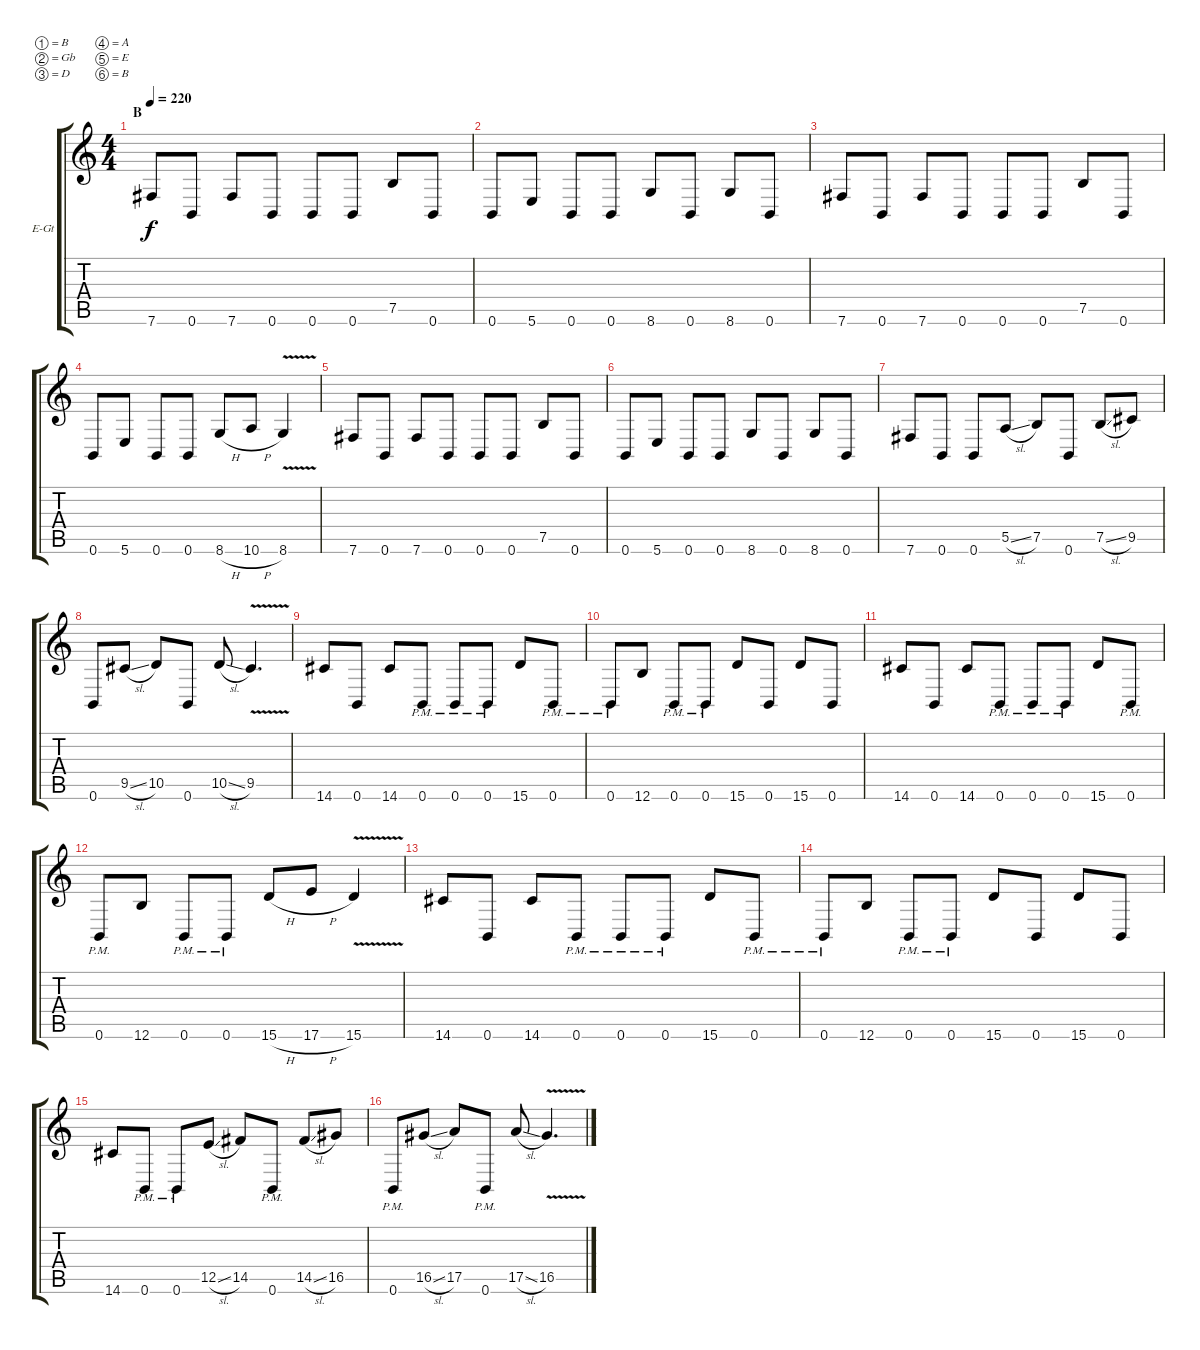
\bracketExtendMode groupsimilarinstruments
\firstSystemTrackNameOrientation horizontal
\otherSystemsTrackNameOrientation horizontal
\track ("Rhythm Guitar" "E-Gt") {instrument distortionguitar}
\staff {score tabs}
\tuning (B3 Gb3 D3 A2 E2 B1)
\ts (4 4)
\section ("" "B")
\tempo 220
\clef g2
\ks c
7.6.8{dy f} 0.6.8 7.6.8 0.6.8 0.6.8 0.6.8 7.5.8 0.6.8 |
0.6.8 5.6.8 0.6.8 0.6.8 8.6.8 0.6.8 8.6.8 0.6.8 |
7.6.8 0.6.8 7.6.8 0.6.8 0.6.8 0.6.8 7.5.8 0.6.8 |
0.6.8 5.6.8 0.6.8 0.6.8 8.6{h}.8 10.6{h}.8 8.6{v}.4 |
7.6.8 0.6.8 7.6.8 0.6.8 0.6.8 0.6.8 7.5.8 0.6.8 |
0.6.8 5.6.8 0.6.8 0.6.8 8.6.8 0.6.8 8.6.8 0.6.8 |
7.6.8 0.6.8 0.6.8 5.5{sl}.8 7.5.8 0.6.8 7.5{sl}.8 9.5.8 |
0.6.8 9.5{sl}.8 10.5.8 0.6.8 10.5{sl}.8 9.5{v}.4{d} |
14.6.8 0.6.8 14.6.8 0.6{pm}.8 0.6{pm}.8 0.6{pm}.8 15.6.8 0.6{pm}.8 |
0.6{pm}.8 12.6.8 0.6{pm}.8 0.6{pm}.8 15.6.8 0.6.8 15.6.8 0.6.8 |
14.6.8 0.6.8 14.6.8 0.6{pm}.8 0.6{pm}.8 0.6{pm}.8 15.6.8 0.6{pm}.8 |
0.6{pm}.8 12.6.8 0.6{pm}.8 0.6{pm}.8 15.6{h}.8 17.6{h}.8 15.6{v}.4 |
14.6.8 0.6.8 14.6.8 0.6{pm}.8 0.6{pm}.8 0.6{pm}.8 15.6.8 0.6{pm}.8 |
0.6{pm}.8 12.6.8 0.6{pm}.8 0.6{pm}.8 15.6.8 0.6.8 15.6.8 0.6.8 |
14.6.8 0.6{pm}.8 0.6{pm}.8 12.5{sl}.8 14.5.8 0.6{pm}.8 14.5{sl}.8 16.5.8 |
0.6{pm}.8 16.5{sl}.8 17.5.8 0.6{pm}.8 17.5{sl}.8 16.5{v}.4{d}
